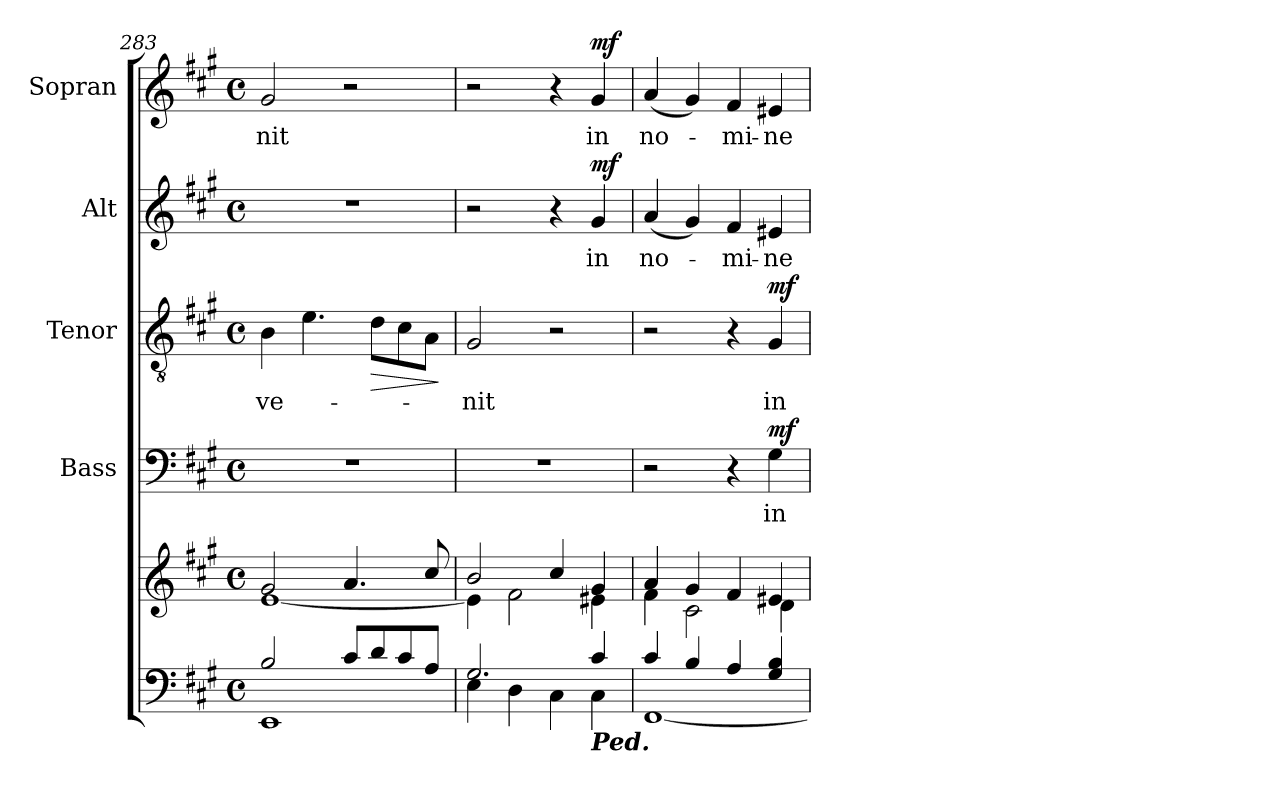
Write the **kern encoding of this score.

**kern	**kern	**kern	**text	**dynam	**kern	**text	**dynam	**kern	**text	**dynam	**kern	**text	**dynam
*part5	*part5	*part4	*part4	*part4	*part3	*part3	*part3	*part2	*part2	*part2	*part1	*part1	*part1
*staff6	*staff5	*staff4	*staff4	*staff4	*staff3	*staff3	*staff3	*staff2	*staff2	*staff2	*staff1	*staff1	*staff1
*	*	*I"Bass	*	*	*I"Tenor	*	*	*I"Alt	*	*	*I"Sopran	*	*
*	*	*I'B.	*	*	*I'T.	*	*	*I'A.	*	*	*I'S.	*	*
!!LO:PB:g=z
*clefF4	*clefG2	*clefF4	*	*	*clefGv2	*	*	*clefG2	*	*	*clefG2	*	*
*k[f#c#g#]	*k[f#c#g#]	*k[f#c#g#]	*	*	*k[f#c#g#]	*	*	*k[f#c#g#]	*	*	*k[f#c#g#]	*	*
*A:	*A:	*A:	*	*	*A:	*	*	*A:	*	*	*A:	*	*
*M4/4	*M4/4	*M4/4	*	*	*M4/4	*	*	*M4/4	*	*	*M4/4	*	*
*met(c)	*met(c)	*met(c)	*	*	*met(c)	*	*	*met(c)	*	*	*met(c)	*	*
=283	=283	=283	=283	=283	=283	=283	=283	=283	=283	=283	=283	=283	=283
*^	*^	*	*	*	*	*	*	*	*	*	*	*	*
!	!	!	!	!	!	!	!	!LO:LY:b	!	!	!	!	!	!LO:LY:b	!
2B/	1EE	2g#/	[<1e	1r	.	.	4B\	ve-	.	1r	.	.	2g#/	-nit	.
.	.	.	.	.	.	.	4.e\	.	.	.	.	.	.	.	.
8c#/L	.	4.a/	.	.	.	.	.	.	.	.	.	.	2r	.	.
!	!	!	!	!	!	!	!	!	!LO:HP:b	!	!	!	!	!	!
8d/	.	.	.	.	.	.	8d\L	.	>	.	.	.	.	.	.
8c#/	.	.	.	.	.	.	8c#\	.	.	.	.	.	.	.	.
8A/J	.	8cc#/	.	.	.	.	8A\J	.	.	.	.	.	.	.	.
*v	*v	*	*	*	*	*	*	*	*	*	*	*	*	*	*
*	*v	*v	*	*	*	*	*	*	*	*	*	*	*	*
.	.	.	.	.	.	.	]	.	.	.	.	.	.
=284	=284	=284	=284	=284	=284	=284	=284	=284	=284	=284	=284	=284	=284
*^	*^	*	*	*	*	*	*	*	*	*	*	*	*
!	!	!	!	!	!	!	!	!LO:LY:b	!	!	!	!	!	!	!
2.G#/	4E\	2b/	4e\]	1r	.	.	2G#/	-nit	.	2r	.	.	2r	.	.
.	4D\	.	2f#\	.	.	.	.	.	.	.	.	.	.	.	.
.	4C#\	4cc#/	.	.	.	.	2r	.	.	4r	.	.	4r	.	.
!LO:TX:b:Bi:t=Ped.	!	!	!	!	!	!	!	!	!	!	!	!	!	!	!
!	!	!	!	!	!	!	!	!	!	!	!LO:LY:b	!LO:DY:a	!	!LO:LY:b	!LO:DY:a
4c#/	4C#\	4g#/	4e#X\	.	.	.	.	.	.	4g#/	in	mf	4g#/	in	mf
=285	=285	=285	=285	=285	=285	=285	=285	=285	=285	=285	=285	=285	=285	=285	=285
!	!	!	!	!	!	!	!	!	!	!	!LO:LY:b	!	!	!LO:LY:b	!
4c#/	[<1FF#	4a/	4f#\	2r	.	.	2r	.	.	(<4a/	no-	.	(<4a/	no-	.
4B/	.	4g#/	2c#\	.	.	.	.	.	.	4g#/)	.	.	4g#/)	.	.
!	!	!	!	!	!	!	!	!	!	!	!LO:LY:b	!	!	!LO:LY:b	!
4A/	.	4f#/	.	4r	.	.	4r	.	.	4f#/	-mi-	.	4f#/	-mi-	.
!	!	!	!	!	!LO:LY:b	!LO:DY:a	!	!LO:LY:b	!LO:DY:a	!	!LO:LY:b	!	!	!LO:LY:b	!
4G#/ 4B/	.	4e#X/	4d\	4G#\	in	mf	4G#/	in	mf	4e#X/	-ne	.	4e#X/	-ne	.
*v	*v	*	*	*	*	*	*	*	*	*	*	*	*	*	*
*	*v	*v	*	*	*	*	*	*	*	*	*	*	*	*
=	=	=	=	=	=	=	=	=	=	=	=	=	=
*-	*-	*-	*-	*-	*-	*-	*-	*-	*-	*-	*-	*-	*-
